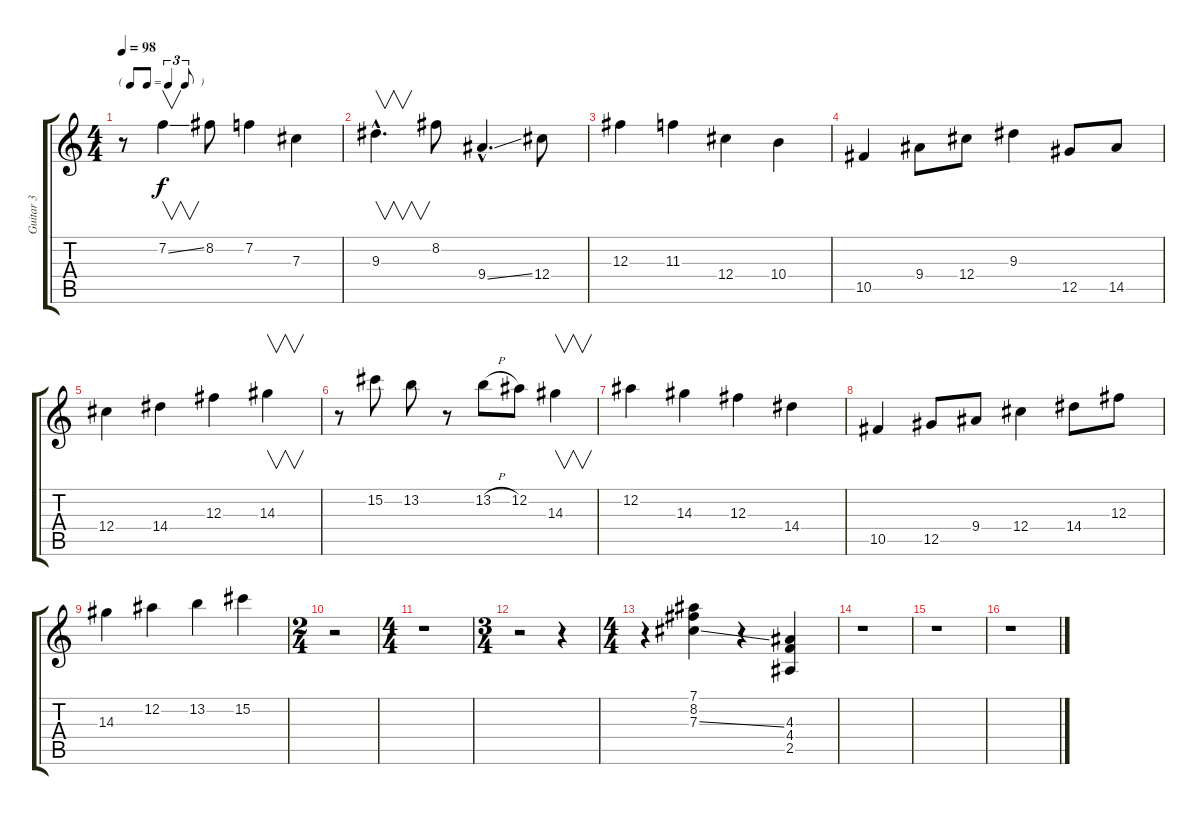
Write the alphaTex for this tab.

\track ("Guitar 3" "Guitar 3") {instrument electricguitarclean}
\staff {score tabs}
\tuning (Eb4 Bb3 Gb3 Db3 Ab2 Eb2) {hide}
\ts (4 4)
\tf triplet8th
\tempo 98
\clef g2
\ks c
r.8{dy f} 7.2{ss}.4{v} 8.2.8 7.2.4 7.3.4 |
9.3{hac}.4{v d} 8.2.8 9.4{ss hac}.4{d} 12.4.8 |
12.3.4 11.3.4 12.4.4 10.4.4 |
10.5.4 9.4.8 12.4.8 9.3.4 12.5.8 14.5.8 |
12.4.4 14.4.4 12.3.4 14.3.4{v} |
r.8 15.2.8 13.2.8 r.8 13.2{h}.8 12.2.8 14.3.4{v} |
12.2.4 14.3.4 12.3.4 14.4.4 |
10.5.4 12.5.8 9.4.8 12.4.4 14.4.8 12.3.8 |
14.3.4 12.2.4 13.2.4 15.2.4 |
\ts (2 4)
r.2 |
\ts (4 4)
r.1 |
\ts (3 4)
r.2 r.4 |
\ts (4 4)
r.4 (7.1 8.2 7.3{ss}).4 r.4 (4.3 4.4 2.5).4 |
r.1 |
r.1 |
r.1
